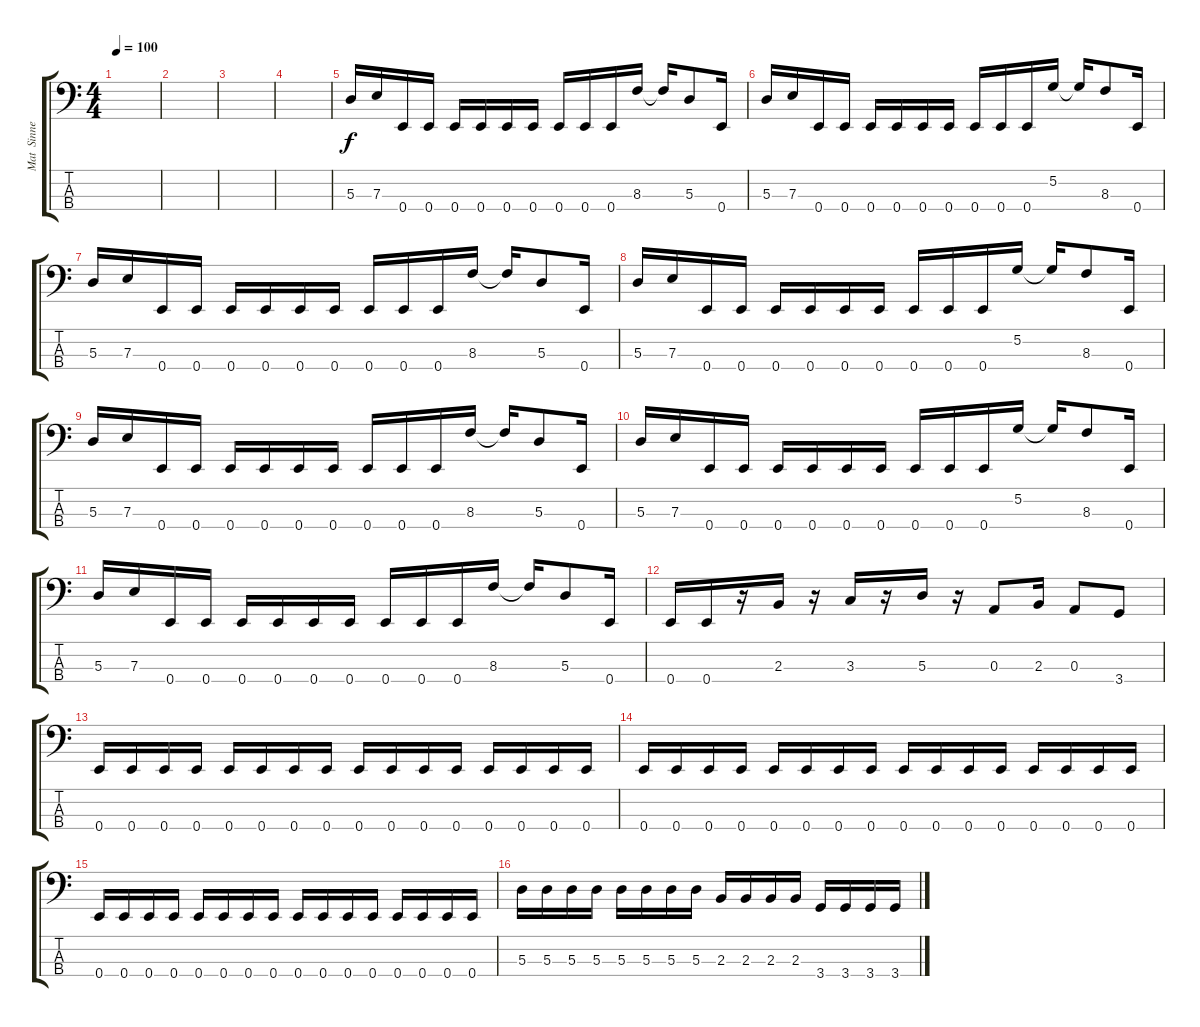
\track ("Mat  Sinner" "Mat  Sinne") {instrument electricbassfinger}
\staff {score tabs}
\tuning (G2 D2 A1 E1) {hide}
\ts (4 4)
\tempo 100
\clef f4
\ks c
|
|
|
|
5.3.16 7.3.16 0.4.16 0.4.16 0.4.16 0.4.16 0.4.16 0.4.16 0.4.16 0.4.16 0.4.16 8.3.16 8.3{t}.16 5.3.8 0.4.16 |
5.3.16 7.3.16 0.4.16 0.4.16 0.4.16 0.4.16 0.4.16 0.4.16 0.4.16 0.4.16 0.4.16 5.2.16 5.2{t}.16 8.3.8 0.4.16 |
5.3.16 7.3.16 0.4.16 0.4.16 0.4.16 0.4.16 0.4.16 0.4.16 0.4.16 0.4.16 0.4.16 8.3.16 8.3{t}.16 5.3.8 0.4.16 |
5.3.16 7.3.16 0.4.16 0.4.16 0.4.16 0.4.16 0.4.16 0.4.16 0.4.16 0.4.16 0.4.16 5.2.16 5.2{t}.16 8.3.8 0.4.16 |
5.3.16 7.3.16 0.4.16 0.4.16 0.4.16 0.4.16 0.4.16 0.4.16 0.4.16 0.4.16 0.4.16 8.3.16 8.3{t}.16 5.3.8 0.4.16 |
5.3.16 7.3.16 0.4.16 0.4.16 0.4.16 0.4.16 0.4.16 0.4.16 0.4.16 0.4.16 0.4.16 5.2.16 5.2{t}.16 8.3.8 0.4.16 |
5.3.16 7.3.16 0.4.16 0.4.16 0.4.16 0.4.16 0.4.16 0.4.16 0.4.16 0.4.16 0.4.16 8.3.16 8.3{t}.16 5.3.8 0.4.16 |
0.4.16 0.4.16 r.16 2.3.16 r.16 3.3.16 r.16 5.3.16 r.16 0.3.8 2.3.16 0.3.8 3.4.8 |
0.4.16 0.4.16 0.4.16 0.4.16 0.4.16 0.4.16 0.4.16 0.4.16 0.4.16 0.4.16 0.4.16 0.4.16 0.4.16 0.4.16 0.4.16 0.4.16 |
0.4.16 0.4.16 0.4.16 0.4.16 0.4.16 0.4.16 0.4.16 0.4.16 0.4.16 0.4.16 0.4.16 0.4.16 0.4.16 0.4.16 0.4.16 0.4.16 |
0.4.16 0.4.16 0.4.16 0.4.16 0.4.16 0.4.16 0.4.16 0.4.16 0.4.16 0.4.16 0.4.16 0.4.16 0.4.16 0.4.16 0.4.16 0.4.16 |
5.3.16 5.3.16 5.3.16 5.3.16 5.3.16 5.3.16 5.3.16 5.3.16 2.3.16 2.3.16 2.3.16 2.3.16 3.4.16 3.4.16 3.4.16 3.4.16
